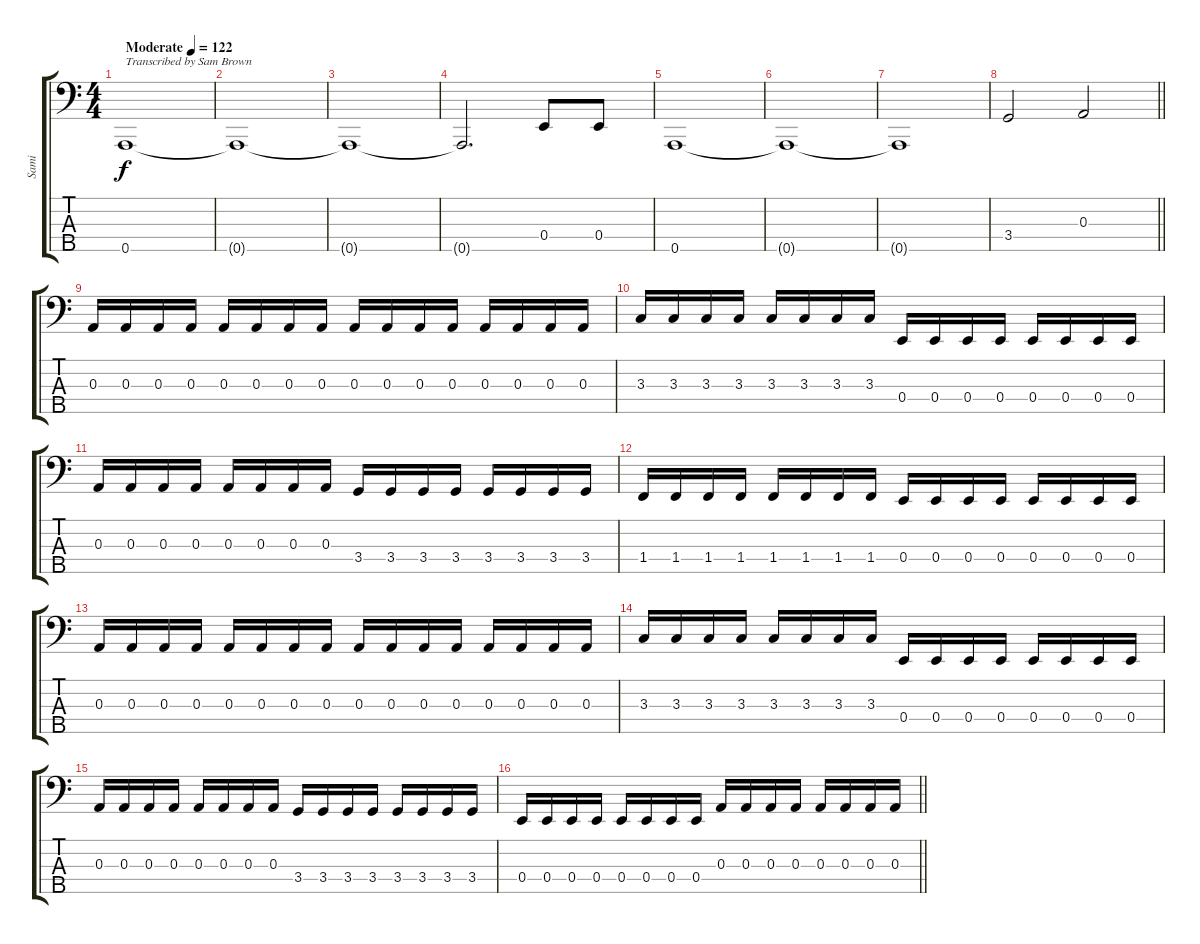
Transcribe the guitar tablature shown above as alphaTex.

\track ("Sami" "Sami") {instrument electricbassfinger}
\staff {score tabs}
\tuning (G2 D2 A1 E1 A0) {hide}
\ts (4 4)
\tempo (122 "Moderate")
\clef f4
\ks c
0.5.1{txt "Transcribed by Sam Brown" dy f instrument electricbassfinger} |
0.5{t}.1 |
0.5{t}.1 |
0.5{t}.2{d} 0.4.8 0.4.8 |
0.5.1 |
0.5{t}.1 |
0.5{t}.1 |
\barLineRight lightlight
3.4.2 0.3.2 |
\section ("" "")
0.3.16 0.3.16 0.3.16 0.3.16 0.3.16 0.3.16 0.3.16 0.3.16 0.3.16 0.3.16 0.3.16 0.3.16 0.3.16 0.3.16 0.3.16 0.3.16 |
3.3.16 3.3.16 3.3.16 3.3.16 3.3.16 3.3.16 3.3.16 3.3.16 0.4.16 0.4.16 0.4.16 0.4.16 0.4.16 0.4.16 0.4.16 0.4.16 |
0.3.16 0.3.16 0.3.16 0.3.16 0.3.16 0.3.16 0.3.16 0.3.16 3.4.16 3.4.16 3.4.16 3.4.16 3.4.16 3.4.16 3.4.16 3.4.16 |
1.4.16 1.4.16 1.4.16 1.4.16 1.4.16 1.4.16 1.4.16 1.4.16 0.4.16 0.4.16 0.4.16 0.4.16 0.4.16 0.4.16 0.4.16 0.4.16 |
0.3.16 0.3.16 0.3.16 0.3.16 0.3.16 0.3.16 0.3.16 0.3.16 0.3.16 0.3.16 0.3.16 0.3.16 0.3.16 0.3.16 0.3.16 0.3.16 |
3.3.16 3.3.16 3.3.16 3.3.16 3.3.16 3.3.16 3.3.16 3.3.16 0.4.16 0.4.16 0.4.16 0.4.16 0.4.16 0.4.16 0.4.16 0.4.16 |
0.3.16 0.3.16 0.3.16 0.3.16 0.3.16 0.3.16 0.3.16 0.3.16 3.4.16 3.4.16 3.4.16 3.4.16 3.4.16 3.4.16 3.4.16 3.4.16 |
\barLineRight lightlight
0.4.16 0.4.16 0.4.16 0.4.16 0.4.16 0.4.16 0.4.16 0.4.16 0.3.16 0.3.16 0.3.16 0.3.16 0.3.16 0.3.16 0.3.16 0.3.16
